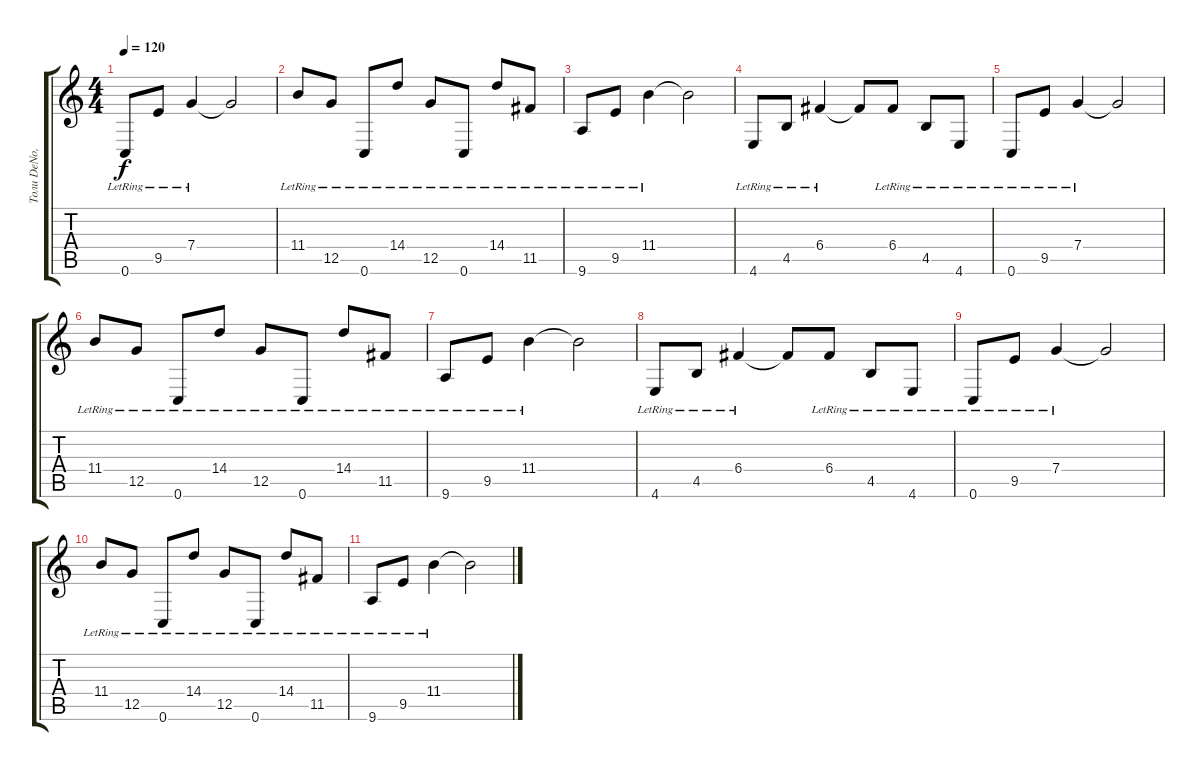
\track ("Толи DeNo, толи CoRR" "Толи DeNo,") {instrument electricguitarclean}
\staff {score tabs}
\tuning (D4 A3 F3 C3 G2 C2) {hide}
\ts (4 4)
\tempo 120
\clef g2
\ks c
0.6{lr}.8{dy f} 9.5{lr}.8 7.4{lr}.4 7.4{t}.2 |
11.4{lr}.8 12.5{lr}.8 0.6{lr}.8 14.4{lr}.8 12.5{lr}.8 0.6{lr}.8 14.4{lr}.8 11.5{lr}.8 |
9.6{lr}.8 9.5{lr}.8 11.4{lr}.4 11.4{t}.2 |
4.6{lr}.8 4.5{lr}.8 6.4{lr}.4 6.4{t}.8 6.4{lr}.8 4.5{lr}.8 4.6{lr}.8 |
0.6{lr}.8 9.5{lr}.8 7.4{lr}.4 7.4{t}.2 |
11.4{lr}.8 12.5{lr}.8 0.6{lr}.8 14.4{lr}.8 12.5{lr}.8 0.6{lr}.8 14.4{lr}.8 11.5{lr}.8 |
9.6{lr}.8 9.5{lr}.8 11.4{lr}.4 11.4{t}.2 |
4.6{lr}.8 4.5{lr}.8 6.4{lr}.4 6.4{t}.8 6.4{lr}.8 4.5{lr}.8 4.6{lr}.8 |
0.6{lr}.8 9.5{lr}.8 7.4{lr}.4 7.4{t}.2 |
11.4{lr}.8 12.5{lr}.8 0.6{lr}.8 14.4{lr}.8 12.5{lr}.8 0.6{lr}.8 14.4{lr}.8 11.5{lr}.8 |
9.6{lr}.8 9.5{lr}.8 11.4{lr}.4 11.4{t}.2
